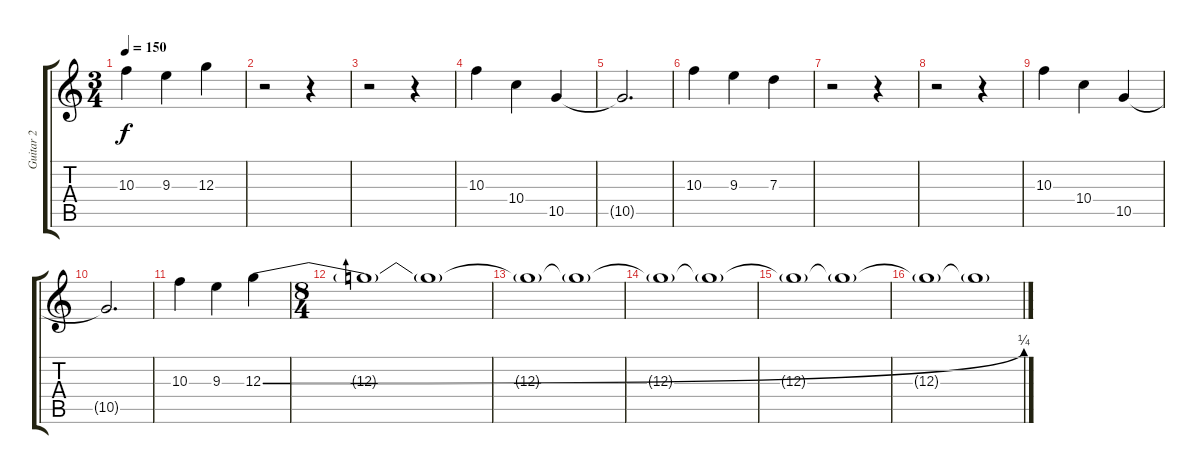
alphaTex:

\track ("Guitar 2" "Guitar 2") {instrument distortionguitar}
\staff {score tabs}
\tuning (E4 B3 G3 D3 A2 D2) {hide}
\ts (3 4)
\tempo 150
\clef g2
\ks c
10.3.4{dy f volume 10} 9.3.4 12.3.4 |
r.2 r.4 |
r.2 r.4 |
10.3.4 10.4.4 10.5.4 |
10.5{t}.2{d volume 7} |
10.3.4{volume 10} 9.3.4 7.3.4 |
r.2 r.4 |
r.2 r.4 |
10.3.4 10.4.4 10.5.4 |
10.5{t}.2{d volume 7} |
10.3.4 9.3.4 12.3{be (bend 0 0 60 1)}.4 |
\ts (8 4)
12.3{t}.1 12.3{t}.1 |
12.3{t}.1 12.3{t}.1 |
12.3{t}.1 12.3{t}.1 |
12.3{t}.1 12.3{t}.1 |
12.3{t}.1 12.3{t}.1
